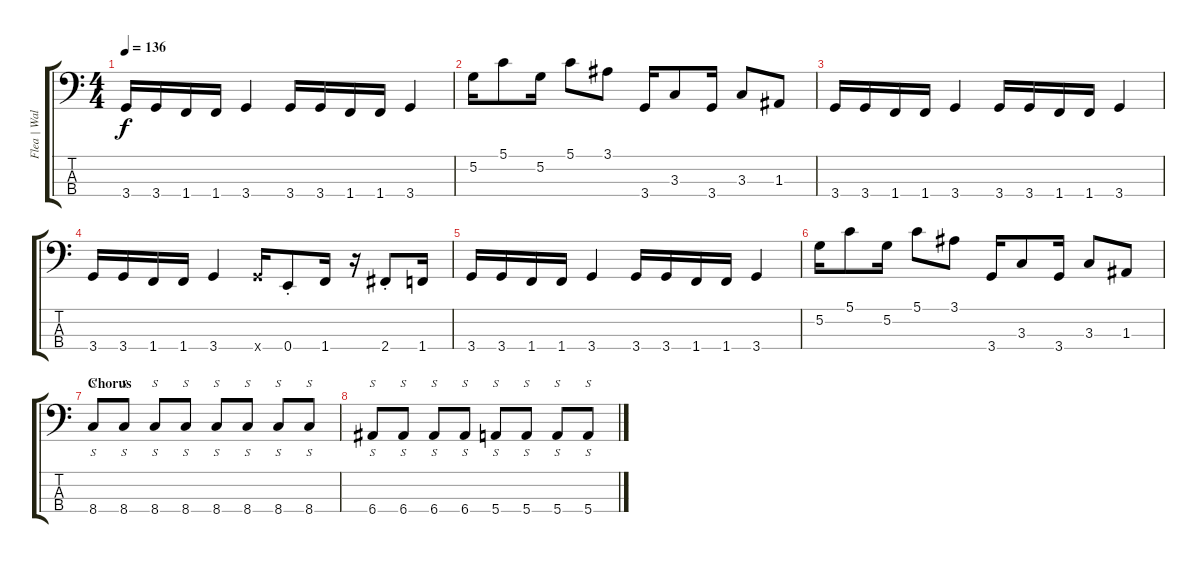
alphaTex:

\track ("Flea | Wal Mk II | Bass" "Flea | Wal") {instrument electricbassfinger}
\staff {score tabs}
\tuning (G2 D2 A1 E1) {hide}
\ts (4 4)
\tempo 136
\clef f4
\ks c
3.4.16{dy f} 3.4.16 1.4.16 1.4.16 3.4.4 3.4.16 3.4.16 1.4.16 1.4.16 3.4.4 |
5.2.16 5.1.8 5.2.16 5.1.8 3.1.8 3.4.16 3.3.8 3.4.16 3.3.8 1.3.8 |
3.4.16 3.4.16 1.4.16 1.4.16 3.4.4 3.4.16 3.4.16 1.4.16 1.4.16 3.4.4 |
3.4.16 3.4.16 1.4.16 1.4.16 3.4.4 3.4{x}.16 0.4{st}.8 1.4.16 r.16 2.4{st}.8 1.4.16 |
3.4.16 3.4.16 1.4.16 1.4.16 3.4.4 3.4.16 3.4.16 1.4.16 1.4.16 3.4.4 |
5.2.16 5.1.8 5.2.16 5.1.8 3.1.8 3.4.16 3.3.8 3.4.16 3.3.8 1.3.8 |
\section ("" "Chorus ")
8.4.8{s} 8.4.8{s} 8.4.8{s} 8.4.8{s} 8.4.8{s} 8.4.8{s} 8.4.8{s} 8.4.8{s} |
6.4.8{s} 6.4.8{s} 6.4.8{s} 6.4.8{s} 5.4.8{s} 5.4.8{s} 5.4.8{s} 5.4.8{s}
